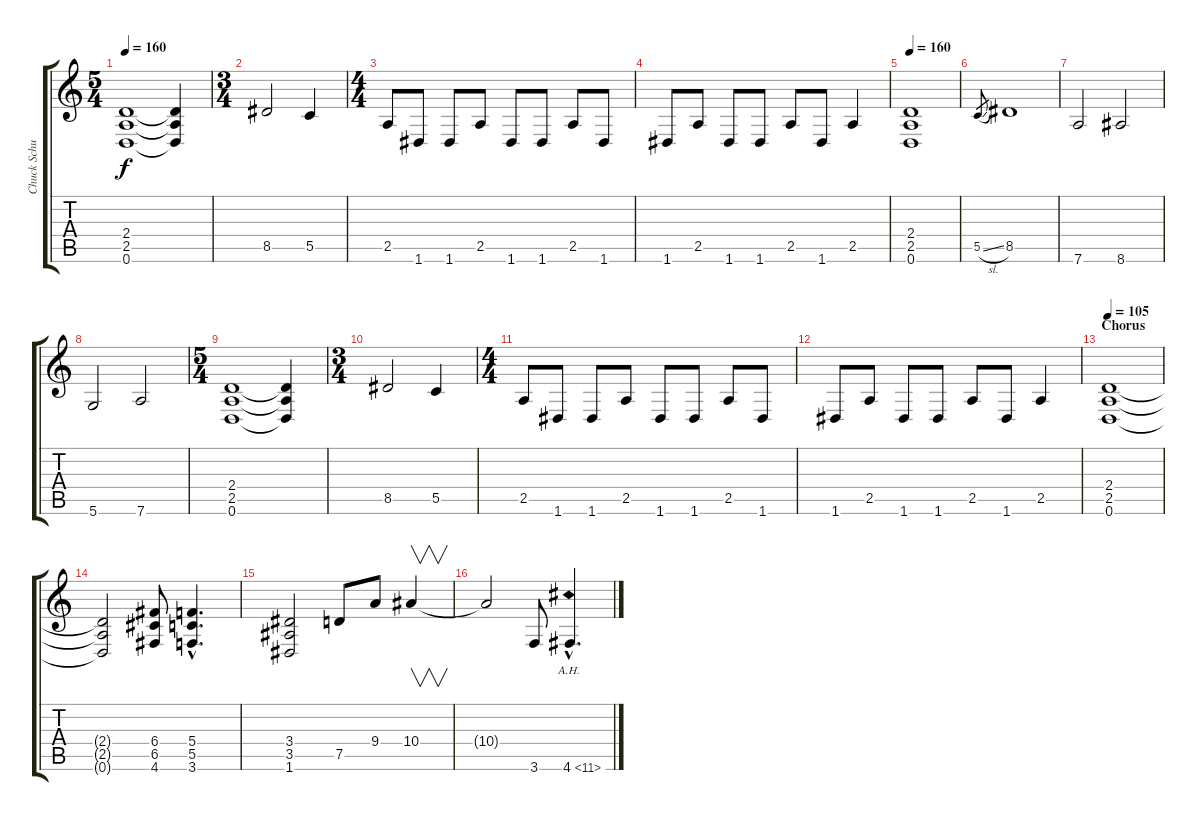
\track ("Chuck Schuldiner" "Chuck Schu") {instrument distortionguitar}
\staff {score tabs}
\tuning (D4 A3 F3 C3 G2 D2) {hide}
\ts (5 4)
\tempo 160
\clef g2
\ks c
(2.4 2.5 0.6).1{dy f} (2.4{t} 2.5{t} 0.6{t}).4 |
\ts (3 4)
8.5.2 5.5.4 |
\ts (4 4)
2.5.8 1.6.8 1.6.8 2.5.8 1.6.8 1.6.8 2.5.8 1.6.8 |
1.6.8 2.5.8 1.6.8 1.6.8 2.5.8 1.6.8 2.5.4 |
\tempo 160
(2.4 2.5 0.6).1 |
5.5{sl}.8{gr} 8.5.1 |
7.6.2 8.6.2 |
5.6.2 7.6.2 |
\ts (5 4)
(2.4 2.5 0.6).1 (2.4{t} 2.5{t} 0.6{t}).4 |
\ts (3 4)
8.5.2 5.5.4 |
\ts (4 4)
2.5.8 1.6.8 1.6.8 2.5.8 1.6.8 1.6.8 2.5.8 1.6.8 |
1.6.8 2.5.8 1.6.8 1.6.8 2.5.8 1.6.8 2.5.4 |
\section ("" "Chorus")
\tempo 105
(2.4 2.5 0.6).1 |
(2.4{t} 2.5{t} 0.6{t}).2 (6.4 6.5 4.6).8 (5.4{hac} 5.5{hac} 3.6{hac}).4{d} |
(3.4 3.5 1.6).2 7.5.8 9.4.8 10.4.4{v} |
10.4{t}.2 3.6.8 4.6{ah 7 hac}.4{d}
